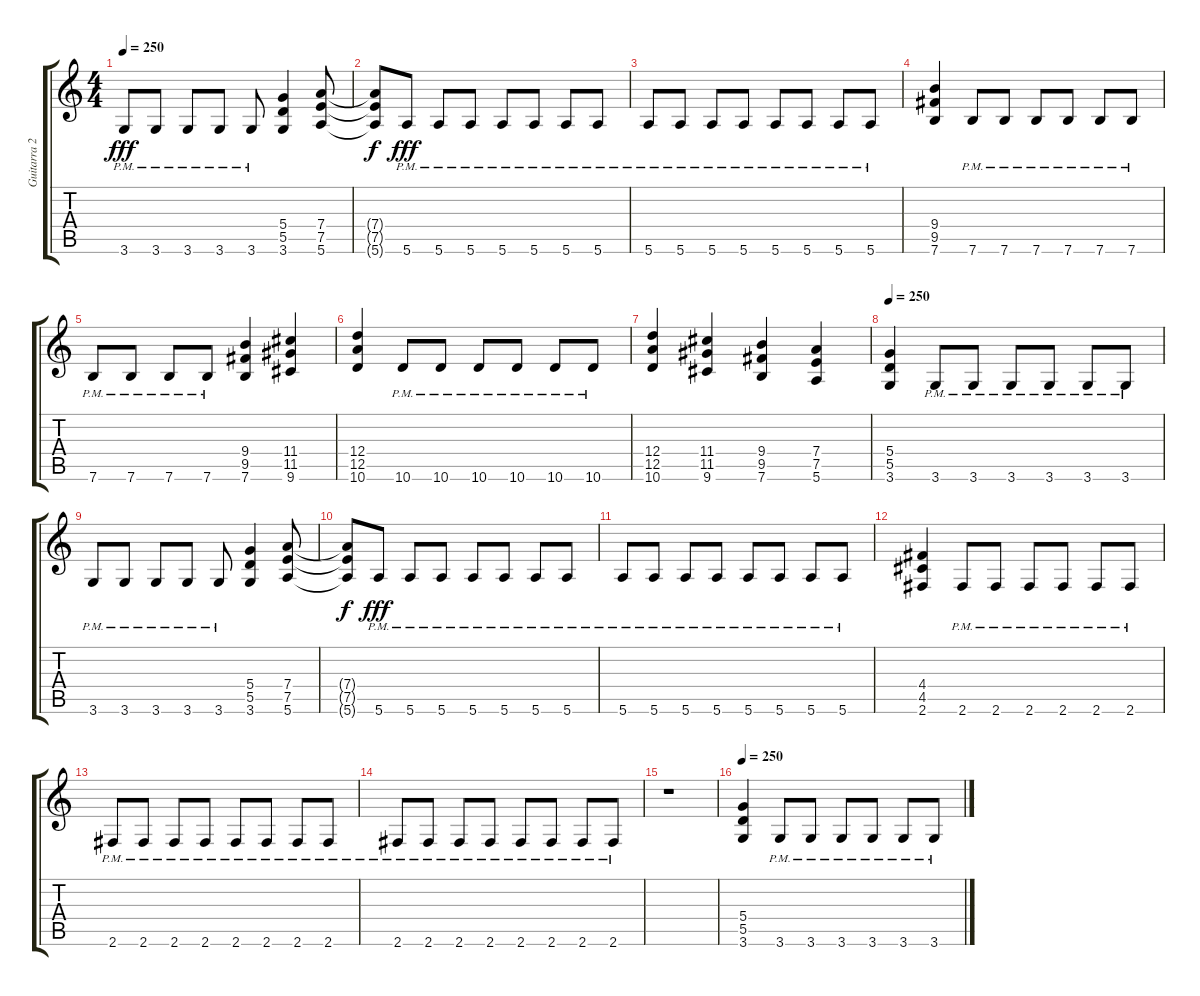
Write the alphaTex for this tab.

\track ("Guitarra 2" "Guitarra 2") {instrument distortionguitar}
\staff {score tabs}
\tuning (E4 B3 G3 D3 A2 E2) {hide}
\ts (4 4)
\tempo 250
\clef g2
\ks c
3.6{pm}.8{dy fff} 3.6{pm}.8 3.6{pm}.8 3.6{pm}.8 3.6{pm}.8 (5.4 5.5 3.6).4 (7.4 7.5 5.6).8 |
(7.4{t} 7.5{t} 5.6{t}).8{dy f} 5.6{pm}.8{dy fff} 5.6{pm}.8 5.6{pm}.8 5.6{pm}.8 5.6{pm}.8 5.6{pm}.8 5.6{pm}.8 |
5.6{pm}.8 5.6{pm}.8 5.6{pm}.8 5.6{pm}.8 5.6{pm}.8 5.6{pm}.8 5.6{pm}.8 5.6{pm}.8 |
(9.4 9.5 7.6).4 7.6{pm}.8 7.6{pm}.8 7.6{pm}.8 7.6{pm}.8 7.6{pm}.8 7.6{pm}.8 |
7.6{pm}.8 7.6{pm}.8 7.6{pm}.8 7.6{pm}.8 (9.4 9.5 7.6).4 (11.4 11.5 9.6).4 |
(12.4 12.5 10.6).4 10.6{pm}.8 10.6{pm}.8 10.6{pm}.8 10.6{pm}.8 10.6{pm}.8 10.6{pm}.8 |
(12.4 12.5 10.6).4 (11.4 11.5 9.6).4 (9.4 9.5 7.6).4 (7.4 7.5 5.6).4 |
\tempo 250
(5.4 5.5 3.6).4 3.6{pm}.8 3.6{pm}.8 3.6{pm}.8 3.6{pm}.8 3.6{pm}.8 3.6{pm}.8 |
3.6{pm}.8 3.6{pm}.8 3.6{pm}.8 3.6{pm}.8 3.6{pm}.8 (5.4 5.5 3.6).4 (7.4 7.5 5.6).8 |
(7.4{t} 7.5{t} 5.6{t}).8{dy f} 5.6{pm}.8{dy fff} 5.6{pm}.8 5.6{pm}.8 5.6{pm}.8 5.6{pm}.8 5.6{pm}.8 5.6{pm}.8 |
5.6{pm}.8 5.6{pm}.8 5.6{pm}.8 5.6{pm}.8 5.6{pm}.8 5.6{pm}.8 5.6{pm}.8 5.6{pm}.8 |
(4.4 4.5 2.6).4 2.6{pm}.8 2.6{pm}.8 2.6{pm}.8 2.6{pm}.8 2.6{pm}.8 2.6{pm}.8 |
2.6{pm}.8 2.6{pm}.8 2.6{pm}.8 2.6{pm}.8 2.6{pm}.8 2.6{pm}.8 2.6{pm}.8 2.6{pm}.8 |
2.6{pm}.8 2.6{pm}.8 2.6{pm}.8 2.6{pm}.8 2.6{pm}.8 2.6{pm}.8 2.6{pm}.8 2.6{pm}.8 |
r.1 |
\tempo 250
(5.4 5.5 3.6).4 3.6{pm}.8 3.6{pm}.8 3.6{pm}.8 3.6{pm}.8 3.6{pm}.8 3.6{pm}.8
